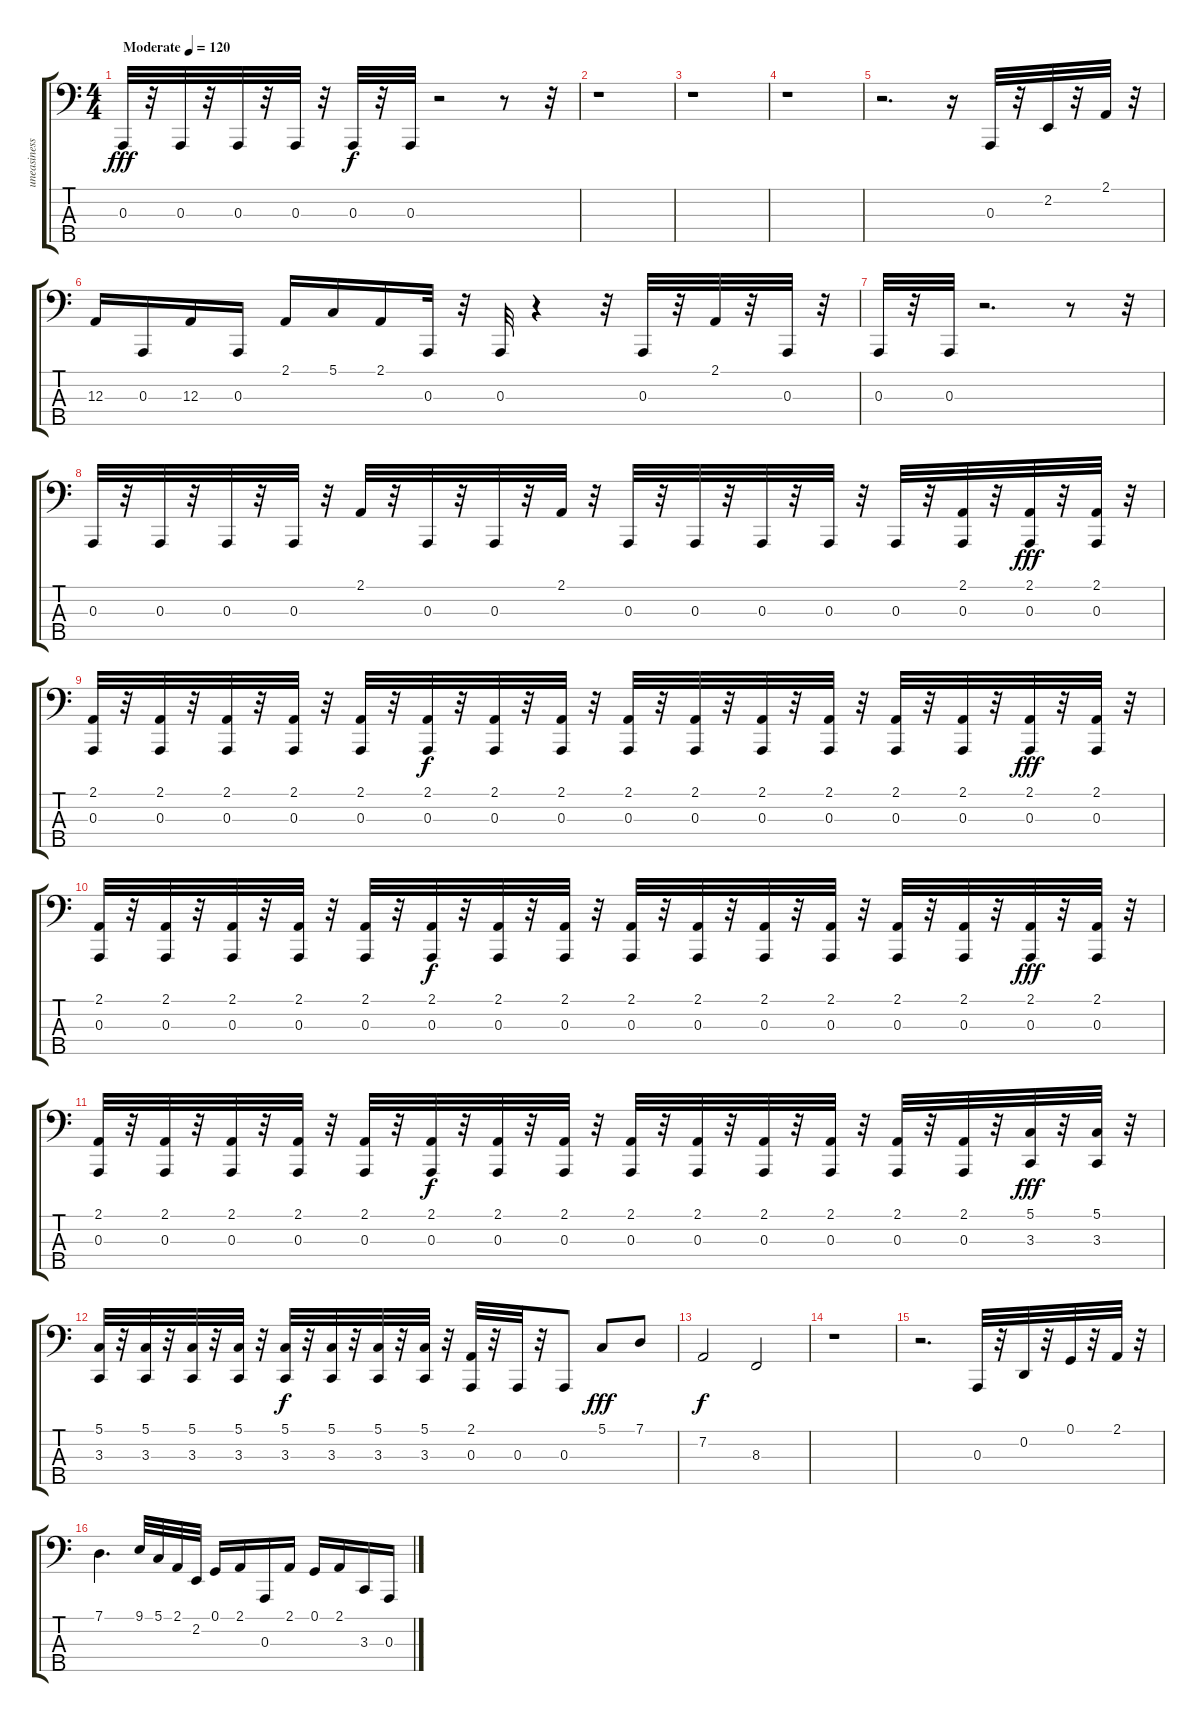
\track ("uneasiness" "uneasiness") {instrument lead5charang}
\staff {score tabs}
\tuning (G2 D2 A1 E1 B0) {hide}
\ts (4 4)
\tempo (120 "Moderate")
\clef f4
\ks c
0.3.32{dy fff instrument lead5charang} r.32 0.3.32 r.32 0.3.32 r.32 0.3.32 r.32 0.3.32{dy f} r.32 0.3.32 r.2 r.8 r.32 |
r.1 |
r.1 |
r.1 |
r.2{d} r.16 0.3.32 r.32 2.2.32 r.32 2.1.32 r.32 |
12.3.16 0.3.16 12.3.16 0.3.16 2.1.16 5.1.16 2.1.16 0.3.32 r.32 0.3.32 r.4 r.32 0.3.32 r.32 2.1.32 r.32 0.3.32 r.32 |
0.3.32 r.32 0.3.32 r.2{d} r.8 r.32 |
0.3.32 r.32 0.3.32 r.32 0.3.32 r.32 0.3.32 r.32 2.1.32 r.32 0.3.32 r.32 0.3.32 r.32 2.1.32 r.32 0.3.32 r.32 0.3.32 r.32 0.3.32 r.32 0.3.32 r.32 0.3.32 r.32 (2.1 0.3).32 r.32 (2.1 0.3).32{dy fff} r.32 (2.1 0.3).32 r.32 |
(2.1 0.3).32 r.32 (2.1 0.3).32 r.32 (2.1 0.3).32 r.32 (2.1 0.3).32 r.32 (2.1 0.3).32 r.32 (2.1 0.3).32{dy f} r.32 (2.1 0.3).32 r.32 (2.1 0.3).32 r.32 (2.1 0.3).32 r.32 (2.1 0.3).32 r.32 (2.1 0.3).32 r.32 (2.1 0.3).32 r.32 (2.1 0.3).32 r.32 (2.1 0.3).32 r.32 (2.1 0.3).32{dy fff} r.32 (2.1 0.3).32 r.32 |
(2.1 0.3).32 r.32 (2.1 0.3).32 r.32 (2.1 0.3).32 r.32 (2.1 0.3).32 r.32 (2.1 0.3).32 r.32 (2.1 0.3).32{dy f} r.32 (2.1 0.3).32 r.32 (2.1 0.3).32 r.32 (2.1 0.3).32 r.32 (2.1 0.3).32 r.32 (2.1 0.3).32 r.32 (2.1 0.3).32 r.32 (2.1 0.3).32 r.32 (2.1 0.3).32 r.32 (2.1 0.3).32{dy fff} r.32 (2.1 0.3).32 r.32 |
(2.1 0.3).32 r.32 (2.1 0.3).32 r.32 (2.1 0.3).32 r.32 (2.1 0.3).32 r.32 (2.1 0.3).32 r.32 (2.1 0.3).32{dy f} r.32 (2.1 0.3).32 r.32 (2.1 0.3).32 r.32 (2.1 0.3).32 r.32 (2.1 0.3).32 r.32 (2.1 0.3).32 r.32 (2.1 0.3).32 r.32 (2.1 0.3).32 r.32 (2.1 0.3).32 r.32 (5.1 3.3).32{dy fff} r.32 (5.1 3.3).32 r.32 |
(5.1 3.3).32 r.32 (5.1 3.3).32 r.32 (5.1 3.3).32 r.32 (5.1 3.3).32 r.32 (5.1 3.3).32{dy f} r.32 (5.1 3.3).32 r.32 (5.1 3.3).32 r.32 (5.1 3.3).32 r.32 (2.1 0.3).32 r.32 0.3.32 r.32 0.3.8 5.1.8{dy fff} 7.1.8 |
7.2.2{dy f} 8.3.2 |
r.1 |
r.2{d} 0.3.32 r.32 0.2.32 r.32 0.1.32 r.32 2.1.32 r.32 |
7.1.4{d} 9.1.32 5.1.32 2.1.32 2.2.32 0.1.16 2.1.16 0.3.16 2.1.16 0.1.16 2.1.16 3.3.16 0.3.16
